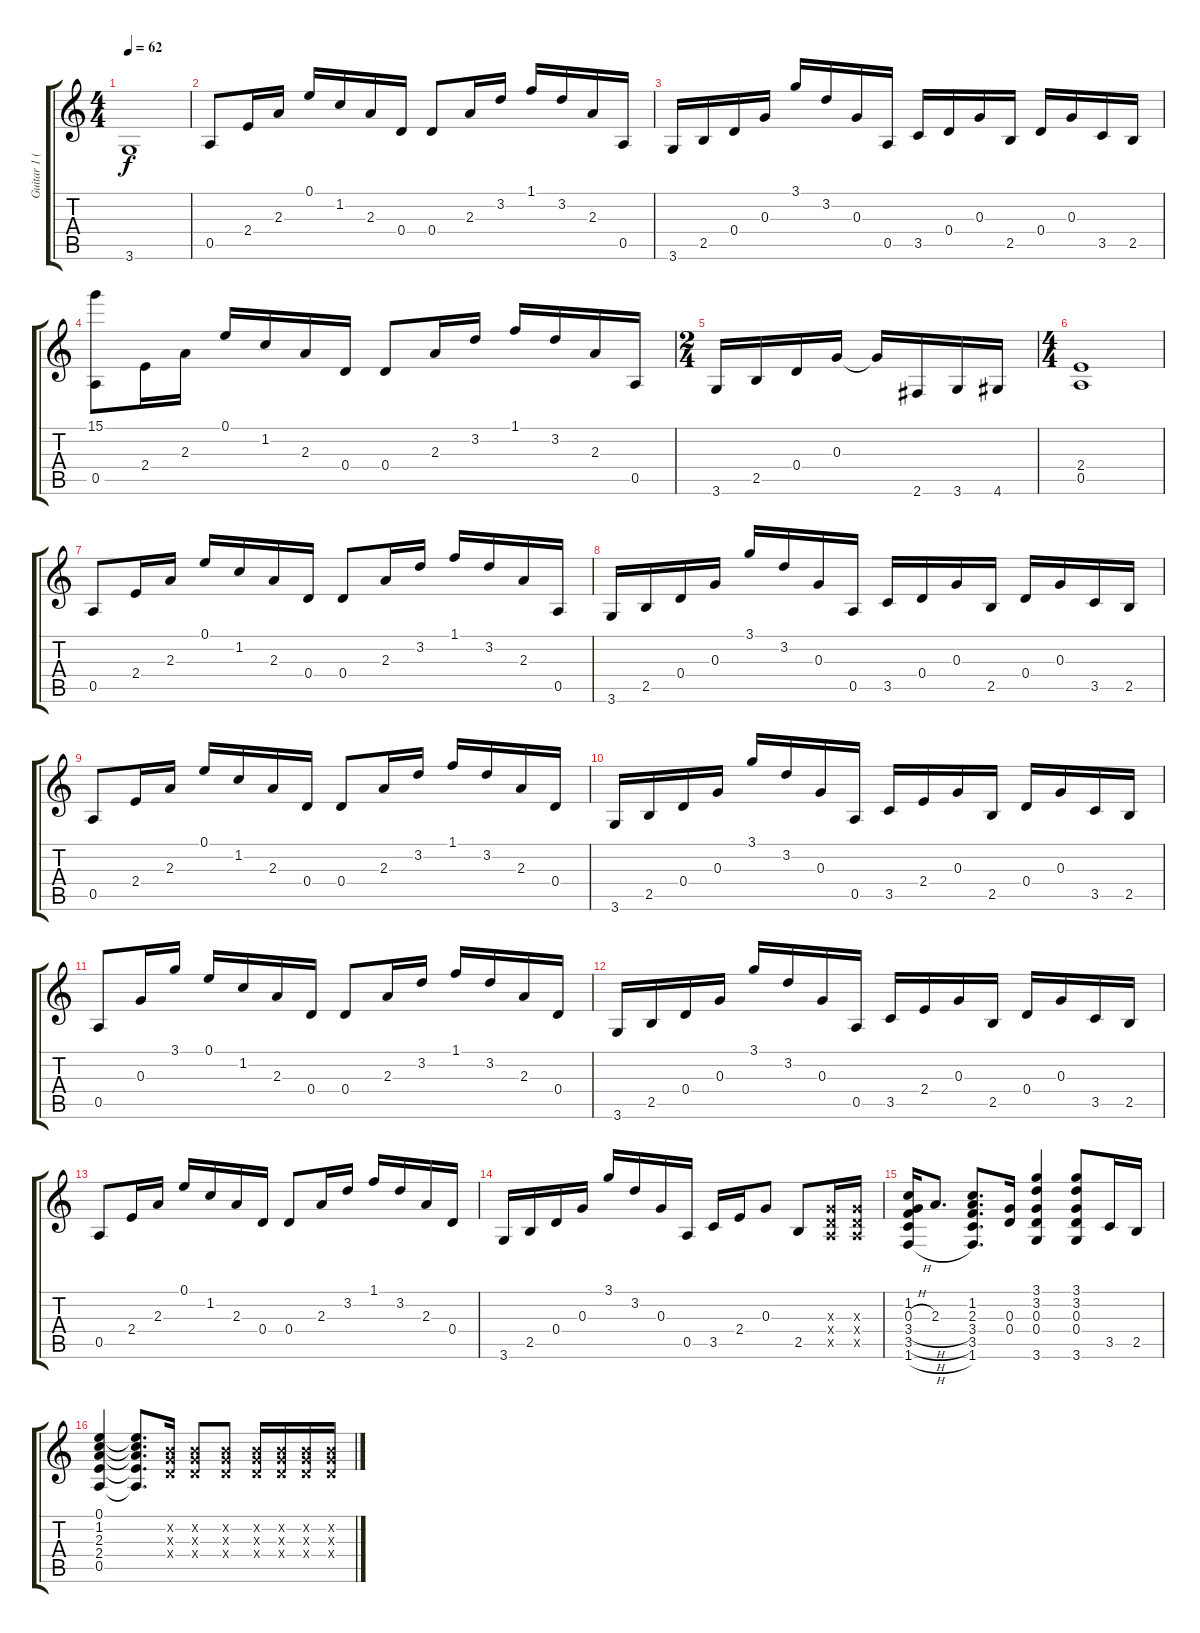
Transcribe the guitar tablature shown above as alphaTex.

\track ("Guitar 1 ( clean )" "Guitar 1 (") {instrument electricguitarclean}
\staff {score tabs}
\tuning (E4 B3 G3 D3 A2 E2) {hide}
\ts (4 4)
\tempo 62
\clef g2
\ks c
3.6.1{dy f instrument electricguitarclean} |
0.5.8 2.4.16 2.3.16 0.1.16 1.2.16 2.3.16 0.4.16 0.4.8 2.3.16 3.2.16 1.1.16 3.2.16 2.3.16 0.5.16 |
3.6.16 2.5.16 0.4.16 0.3.16 3.1.16 3.2.16 0.3.16 0.5.16 3.5.16 0.4.16 0.3.16 2.5.16 0.4.16 0.3.16 3.5.16 2.5.16 |
(15.1 0.5).8 2.4.16 2.3.16 0.1.16 1.2.16 2.3.16 0.4.16 0.4.8 2.3.16 3.2.16 1.1.16 3.2.16 2.3.16 0.5.16 |
\ts (2 4)
3.6.16 2.5.16 0.4.16 0.3.16 0.3{t}.16 2.6.16 3.6.16 4.6.16 |
\ts (4 4)
(2.4 0.5).1 |
0.5.8 2.4.16 2.3.16 0.1.16 1.2.16 2.3.16 0.4.16 0.4.8 2.3.16 3.2.16 1.1.16 3.2.16 2.3.16 0.5.16 |
3.6.16 2.5.16 0.4.16 0.3.16 3.1.16 3.2.16 0.3.16 0.5.16 3.5.16 0.4.16 0.3.16 2.5.16 0.4.16 0.3.16 3.5.16 2.5.16 |
0.5.8 2.4.16 2.3.16 0.1.16 1.2.16 2.3.16 0.4.16 0.4.8 2.3.16 3.2.16 1.1.16 3.2.16 2.3.16 0.4.16 |
3.6.16 2.5.16 0.4.16 0.3.16 3.1.16 3.2.16 0.3.16 0.5.16 3.5.16 2.4.16 0.3.16 2.5.16 0.4.16 0.3.16 3.5.16 2.5.16 |
0.5.8 0.3.16 3.1.16 0.1.16 1.2.16 2.3.16 0.4.16 0.4.8 2.3.16 3.2.16 1.1.16 3.2.16 2.3.16 0.4.16 |
3.6.16 2.5.16 0.4.16 0.3.16 3.1.16 3.2.16 0.3.16 0.5.16 3.5.16 2.4.16 0.3.16 2.5.16 0.4.16 0.3.16 3.5.16 2.5.16 |
0.5.8 2.4.16 2.3.16 0.1.16 1.2.16 2.3.16 0.4.16 0.4.8 2.3.16 3.2.16 1.1.16 3.2.16 2.3.16 0.4.16 |
3.6.16 2.5.16 0.4.16 0.3.16 3.1.16 3.2.16 0.3.16 0.5.16 3.5.16 2.4.16 0.3.8 2.5.8 (0.3{x} 0.4{x} 0.5{x}).16 (0.3{x} 0.4{x} 0.5{x}).16 |
(1.2 0.3{h} 3.4{h} 3.5{h} 1.6{h}).16 2.3.8{d} (1.2 2.3 3.4 3.5 1.6).8{d} (0.3 0.4).16 (3.1 3.2 0.3 0.4 3.6).4 (3.1 3.2 0.3 0.4 3.6).8 3.5.16 2.5.16 |
(0.1 1.2 2.3 2.4 0.5).4 (0.1{t} 1.2{t} 2.3{t} 2.4{t} 0.5{t}).8{d} (0.2{x} 0.3{x} 0.4{x}).16 (0.2{x} 0.3{x} 0.4{x}).8 (0.2{x} 0.3{x} 0.4{x}).8 (0.2{x} 0.3{x} 0.4{x}).16 (0.2{x} 0.3{x} 0.4{x}).16 (0.2{x} 0.3{x} 0.4{x}).16 (0.2{x} 0.3{x} 0.4{x}).16
